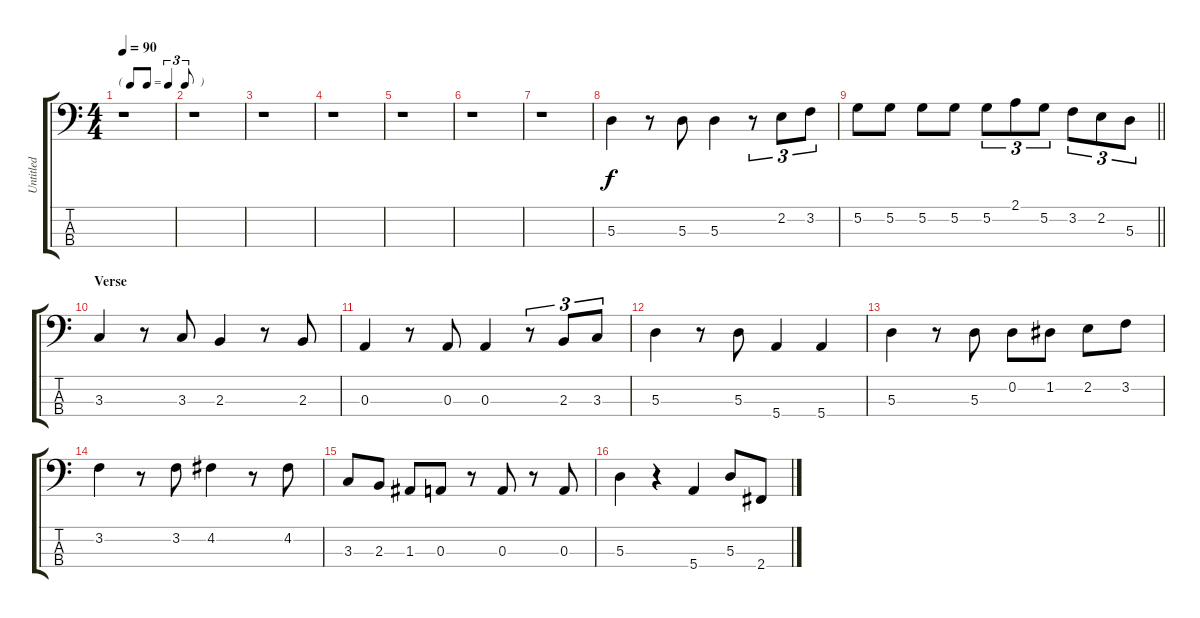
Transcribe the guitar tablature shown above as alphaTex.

\track ("Untitled" "Untitled") {instrument electricbasspick}
\staff {score tabs}
\tuning (G2 D2 A1 E1) {hide}
\ts (4 4)
\tf triplet8th
\tempo 90
\clef f4
\ks c
r.1{dy f instrument electricbasspick} |
r.1 |
r.1 |
r.1 |
r.1 |
r.1 |
r.1 |
5.3.4 r.8 5.3.8 5.3.4 r.8{tu (3 2)} 2.2.8{tu (3 2)} 3.2.8{tu (3 2)} |
\barLineRight lightlight
5.2.8 5.2.8 5.2.8 5.2.8 5.2.8{tu (3 2)} 2.1.8{tu (3 2)} 5.2.8{tu (3 2)} 3.2.8{tu (3 2)} 2.2.8{tu (3 2)} 5.3.8{tu (3 2)} |
\section ("" "Verse")
3.3.4 r.8 3.3.8 2.3.4 r.8 2.3.8 |
0.3.4 r.8 0.3.8 0.3.4 r.8{tu (3 2)} 2.3.8{tu (3 2)} 3.3.8{tu (3 2)} |
5.3.4 r.8 5.3.8 5.4.4 5.4.4 |
5.3.4 r.8 5.3.8 0.2.8 1.2.8 2.2.8 3.2.8 |
3.2.4 r.8 3.2.8 4.2.4 r.8 4.2.8 |
3.3.8 2.3.8 1.3.8 0.3.8 r.8 0.3.8 r.8 0.3.8 |
5.3.4 r.4 5.4.4 5.3.8 2.4.8
